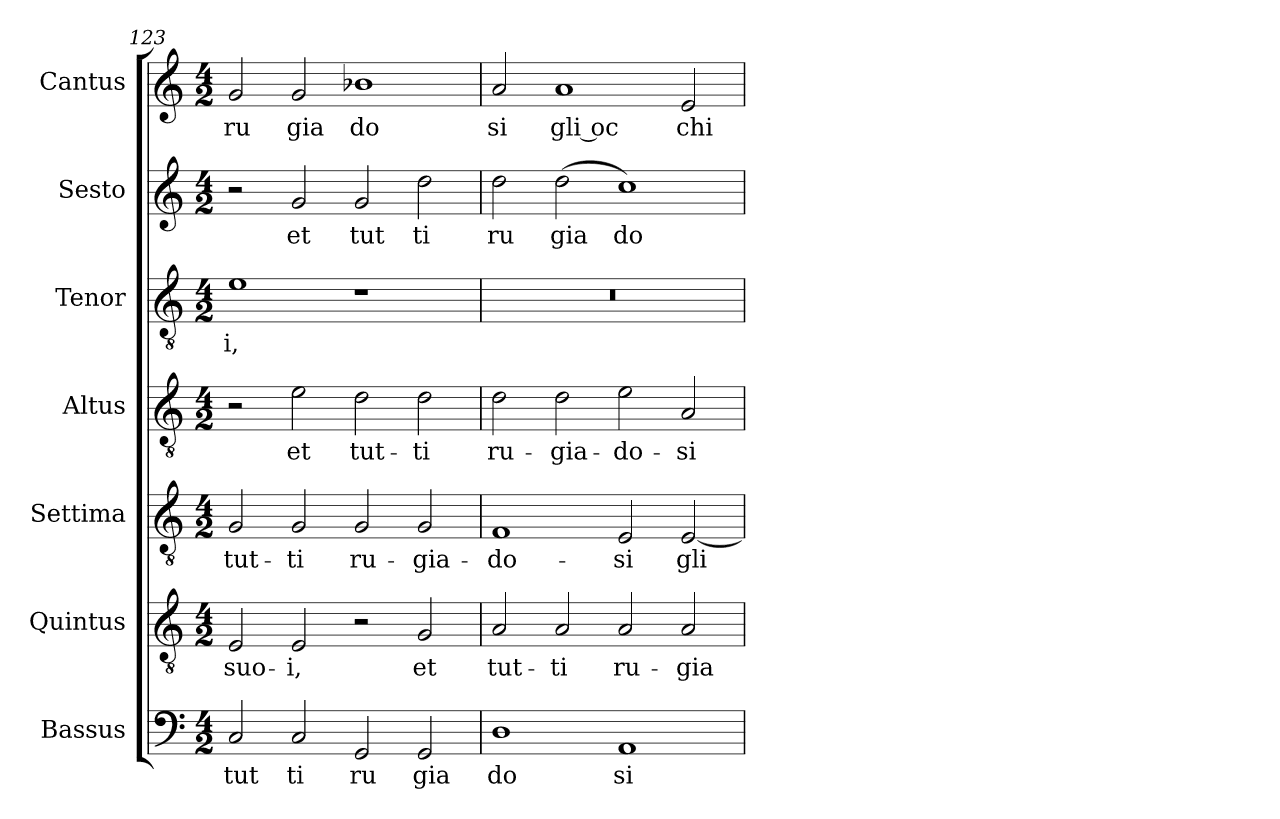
**kern	**text	**kern	**text	**kern	**text	**kern	**text	**kern	**text	**kern	**text	**kern	**text
*part7	*part7	*part6	*part6	*part5	*part5	*part4	*part4	*part3	*part3	*part2	*part2	*part1	*part1
*staff7	*staff7	*staff6	*staff6	*staff5	*staff5	*staff4	*staff4	*staff3	*staff3	*staff2	*staff2	*staff1	*staff1
*I"Bassus	*	*I"Quintus	*	*I"Settima	*	*I"Altus	*	*I"Tenor	*	*I"Sesto	*	*I"Cantus	*
*clefF4	*	*clefGv2	*	*clefGv2	*	*clefGv2	*	*clefGv2	*	*clefG2	*	*clefG2	*
*	*	*k[]	*	*k[]	*	*	*	*	*	*	*	*k[]	*
*	*	*C:	*	*C:	*	*	*	*	*	*	*	*C:	*
*M4/2	*	*M4/2	*	*M4/2	*	*M4/2	*	*M4/2	*	*M4/2	*	*M4/2	*
=123	=123	=123	=123	=123	=123	=123	=123	=123	=123	=123	=123	=123	=123
!	!LO:LY:b:cj	!	!LO:LY:b:cj	!	!LO:LY:b:cj	!	!	!	!LO:LY:b:cj	!	!	!	!LO:LY:b:cj
2C/	tut	2E/	suo-	2G/	tut-	2r	.	1e	i,	2r	.	2g/	ru
!	!LO:LY:b:cj	!	!LO:LY:b:cj	!	!LO:LY:b:cj	!	!LO:LY:b:cj	!	!	!	!LO:LY:b:cj	!	!LO:LY:b:cj
2C/	ti	2E/	-i,	2G/	-ti	2e\	et	.	.	2g/	et	2g/	gia
!	!LO:LY:b:cj	!	!	!	!LO:LY:b:cj	!	!LO:LY:b:cj	!	!	!	!LO:LY:b:cj	!	!LO:LY:b:cj
2GG/	ru	2r	.	2G/	ru-	2d\	tut-	1r	.	2g/	tut	1b-X	do
!	!LO:LY:b:cj	!	!LO:LY:b:cj	!	!LO:LY:b:cj	!	!LO:LY:b:cj	!	!	!	!LO:LY:b:cj	!	!
2GG/	gia	2G/	et	2G/	-gia-	2d\	-ti	.	.	2dd\	ti	.	.
=124	=124	=124	=124	=124	=124	=124	=124	=124	=124	=124	=124	=124	=124
!	!LO:LY:b:cj	!	!LO:LY:b:cj	!	!LO:LY:b:cj	!	!LO:LY:b:cj	!	!	!	!LO:LY:b:cj	!	!LO:LY:b:cj
1D	do	2A/	tut-	1F	-do-	2d\	ru-	0r	.	2dd\	ru	2a/	si
!	!	!	!LO:LY:b:cj	!	!	!	!LO:LY:b:cj	!	!	!	!LO:LY:b:cj	!	!LO:LY:b:rj
.	.	2A/	-ti	.	.	2d\	-gia-	.	.	(>2dd\	gia	1a	gli oc
!	!LO:LY:b:cj	!	!LO:LY:b:cj	!	!LO:LY:b:cj	!	!LO:LY:b:cj	!	!	!	!LO:LY:b:cj	!	!
1AA	si	2A/	ru-	2E/	-si	2e\	-do-	.	.	1cc)	do	.	.
!	!	!	!LO:LY:b:cj	!	!LO:LY:b:cj	!	!LO:LY:b:cj	!	!	!	!	!	!LO:LY:b:cj
.	.	2A/	-gia-	[<2E/	gli	2A/	-si	.	.	.	.	2e/	chi
=	=	=	=	=	=	=	=	=	=	=	=	=	=
*-	*-	*-	*-	*-	*-	*-	*-	*-	*-	*-	*-	*-	*-
